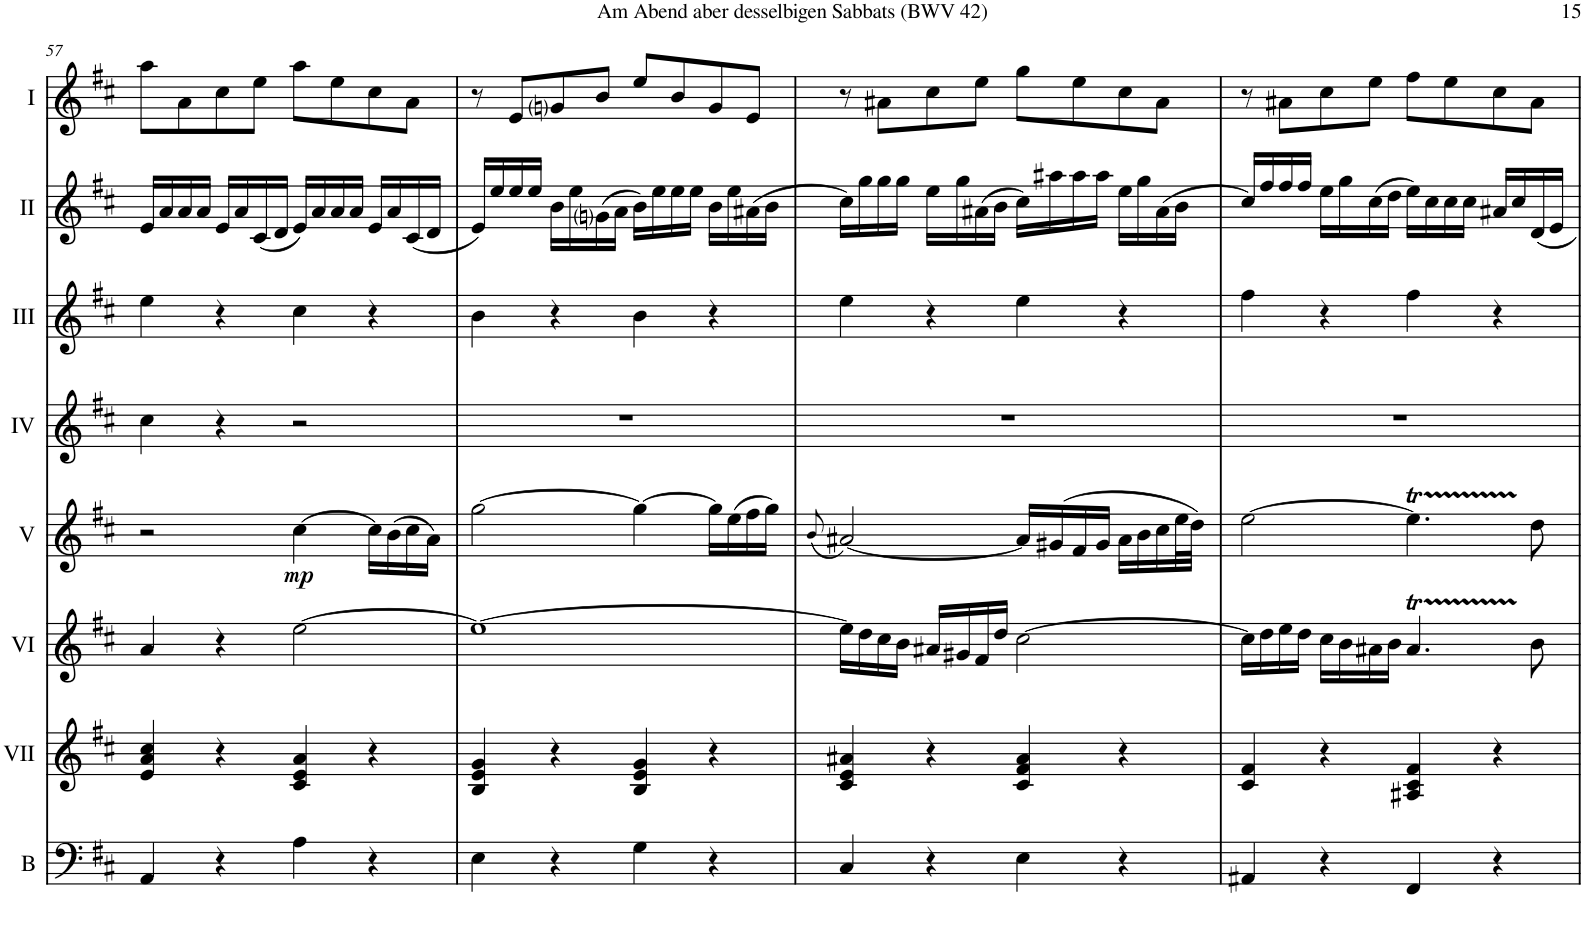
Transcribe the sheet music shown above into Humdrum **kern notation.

**kern	**kern	**kern	**kern	**dynam	**kern	**kern	**kern	**kern
*part8	*part7	*part6	*part5	*part5	*part4	*part3	*part2	*part1
*staff8	*staff7	*staff6	*staff5	*staff5	*staff4	*staff3	*staff2	*staff1
*I"Bass	*I"Acc. 7	*I"Acc. 6	*I"Acc. 5	*	*I"Acc. 4	*I"Acc. 3	*I"Acc. 2	*I"Acc. 1
*I'B	*	*	*	*	*	*	*	*
!!LO:PB:g=z
*clefF4	*clefG2	*clefG2	*clefG2	*	*clefG2	*clefG2	*clefG2	*clefG2
*Trd7c12	*	*Trd7c12	*	*	*	*Trd7c12	*	*
*k[f#c#]	*k[f#c#]	*k[f#c#]	*k[f#c#]	*	*k[f#c#]	*k[f#c#]	*k[f#c#]	*k[f#c#]
*M2/2	*M2/2	*M2/2	*M2/2	*	*M2/2	*M2/2	*M2/2	*M2/2
*met(c|)	*met(c|)	*met(c|)	*met(c|)	*	*met(c|)	*met(c|)	*met(c|)	*met(c|)
=57	=57	=57	=57	=57	=57	=57	=57	=57
4AA/	4e/ 4a/ 4cc#/	4a/	2r	.	4cc#\	4ee\	16e/LL	8aa\L
.	.	.	.	.	.	.	16a/	.
.	.	.	.	.	.	.	16a/	8a\
.	.	.	.	.	.	.	16a/JJ	.
4r	4r	4r	.	.	4r	4r	16e/LL	8cc#\
.	.	.	.	.	.	.	16a/	.
.	.	.	.	.	.	.	(16c#/	8ee\J
.	.	.	.	.	.	.	16d/JJ	.
!	!	!	!	!LO:DY:b	!	!	!	!
4A\	4c#/ 4e/ 4a/	[2ee\	[4cc#\	mp	2r	4cc#\	16e/LL)	8aa\L
.	.	.	.	.	.	.	16a/	.
.	.	.	.	.	.	.	16a/	8ee\
.	.	.	.	.	.	.	16a/JJ	.
4r	4r	.	16cc#\LL]	.	.	4r	16e/LL	8cc#\
.	.	.	(16b\	.	.	.	16a/	.
.	.	.	16cc#\	.	.	.	(16c#/	8a\J
.	.	.	16a\JJ)	.	.	.	16d/JJ	.
=58	=58	=58	=58	=58	=58	=58	=58	=58
4E\	4B/ 4e/ 4g/	1ee_	[2gg\	.	1r	4b\	16e/LL)	8r
.	.	.	.	.	.	.	16ee/	.
.	.	.	.	.	.	.	16ee/	8e/L
.	.	.	.	.	.	.	16ee/JJ	.
4r	4r	.	.	.	.	4r	16b\LL	8gni/
.	.	.	.	.	.	.	16ee\	.
.	.	.	.	.	.	.	(16gni\	8b/J
.	.	.	.	.	.	.	16a\JJ	.
4G\	4B/ 4e/ 4g/	.	4gg\_	.	.	4b\	16b\LL)	8ee/L
.	.	.	.	.	.	.	16ee\	.
.	.	.	.	.	.	.	16ee\	8b/
.	.	.	.	.	.	.	16ee\JJ	.
4r	4r	.	16gg\LL]	.	.	4r	16b\LL	8g/
.	.	.	(16ee\	.	.	.	16ee\	.
.	.	.	16ff#\	.	.	.	(16a#X\	8e/J
.	.	.	16gg\JJ)	.	.	.	16b\JJ	.
=59	=59	=59	=59	=59	=59	=59	=59	=59
.	.	.	(8qb/	.	.	.	.	.
4C#/	4c#/ 4e/ 4a#X/	16ee\LL]	[2a#X/)	.	1r	4ee\	16cc#\LL)	8r
.	.	16dd\	.	.	.	.	16gg\	.
.	.	16cc#\	.	.	.	.	16gg\	8a#X\L
.	.	16b\JJ	.	.	.	.	16gg\JJ	.
4r	4r	16a#X/LL	.	.	.	4r	16ee\LL	8cc#\
.	.	16g#X/	.	.	.	.	16gg\	.
.	.	16f#/	.	.	.	.	(16a#X\	8ee\J
.	.	16dd/JJ	.	.	.	.	16b\JJ	.
4E\	4c#/ 4f#/ 4a#/	[2cc#\	16a#/LL]	.	.	4ee\	16cc#\LL)	8gg\L
.	.	.	(16g#X/	.	.	.	16aa#X\	.
.	.	.	16f#/	.	.	.	16aa#\	8ee\
.	.	.	16g#/JJ	.	.	.	16aa#\JJ	.
4r	4r	.	16a#\LL	.	.	4r	16ee\LL	8cc#\
.	.	.	16b\	.	.	.	16gg\	.
.	.	.	16cc#\	.	.	.	(16a#\	8a#\J
.	.	.	32ee\L	.	.	.	16b\JJ	.
.	.	.	32dd\JJJ)	.	.	.	.	.
=60	=60	=60	=60	=60	=60	=60	=60	=60
4AA#X/	4c#/ 4f#/	16cc#\LL]	[2ee\	.	1r	4ff#\	16cc#/LL)	8r
.	.	16dd\	.	.	.	.	16ff#/	.
.	.	16ee\	.	.	.	.	16ff#/	8a#X\L
.	.	16dd\JJ	.	.	.	.	16ff#/JJ	.
4r	4r	16cc#\LL	.	.	.	4r	16ee\LL	8cc#\
.	.	16b\	.	.	.	.	16gg\	.
.	.	16a#X\	.	.	.	.	(16cc#\	8ee\J
.	.	16b\JJ	.	.	.	.	16dd\JJ	.
4FF#/	4A#X/ 4c#/ 4f#/	4.a#t/	4.eeT\]	.	.	4ff#\	16ee\LL)	8ff#\L
.	.	.	.	.	.	.	16cc#\	.
.	.	.	.	.	.	.	16cc#\	8ee\
.	.	.	.	.	.	.	16cc#\JJ	.
4r	4r	.	.	.	.	4r	16a#X/LL	8cc#\
.	.	.	.	.	.	.	16cc#/	.
.	.	8b\	8dd\	.	.	.	16d/	8a#\J
.	.	.	.	.	.	.	16e/JJ	.
=	=	=	=	=	=	=	=	=
*-	*-	*-	*-	*-	*-	*-	*-	*-
